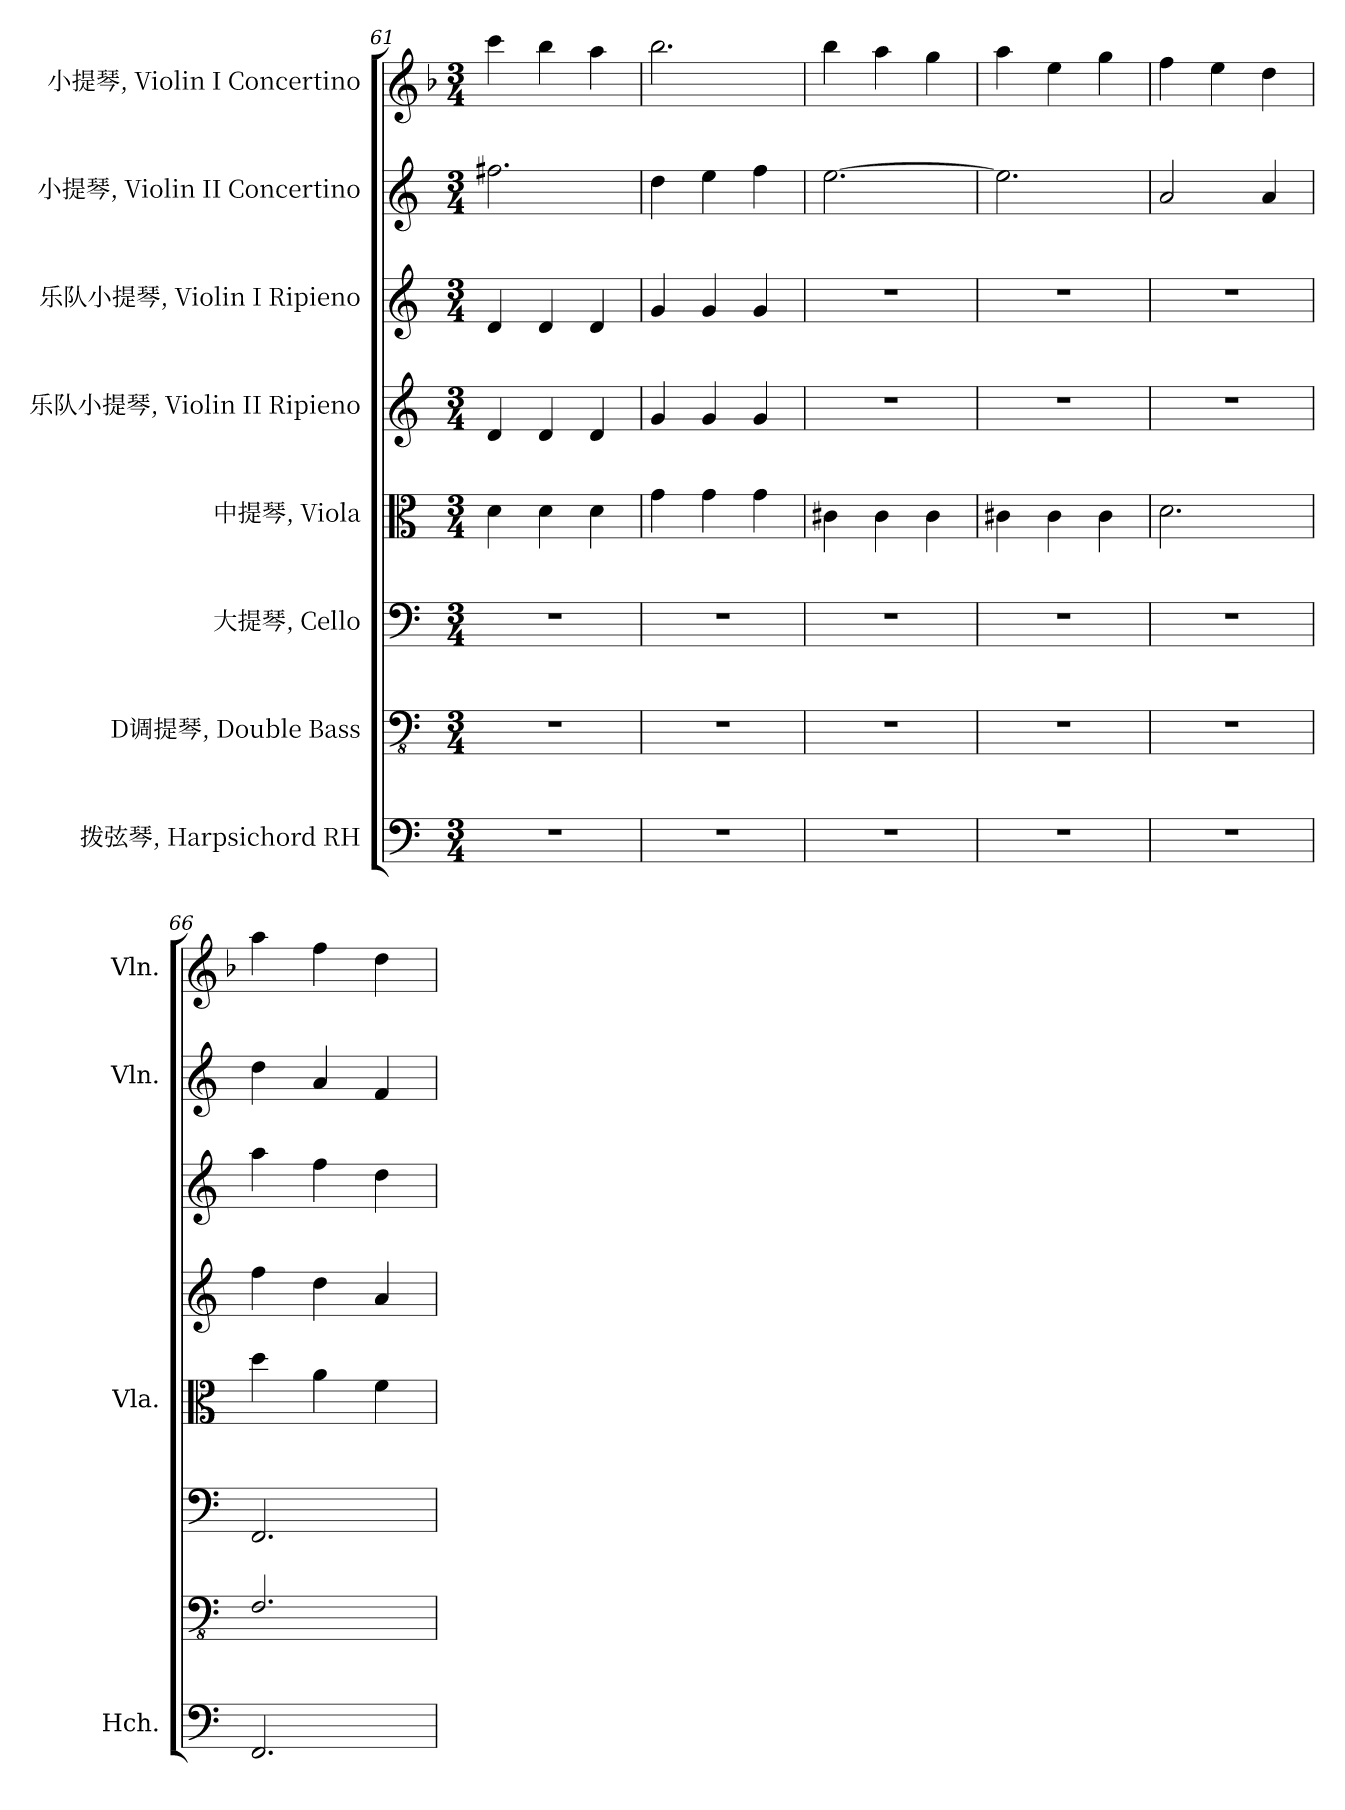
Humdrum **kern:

**kern	**kern	**kern	**kern	**kern	**kern	**kern	**kern
*part8	*part7	*part6	*part5	*part4	*part3	*part2	*part1
*staff8	*staff7	*staff6	*staff5	*staff4	*staff3	*staff2	*staff1
*I"拨弦琴, Harpsichord RH	*I"D调提琴, Double Bass	*I"大提琴, Cello	*I"中提琴, Viola	*I"乐队小提琴, Violin II Ripieno	*I"乐队小提琴, Violin I Ripieno	*I"小提琴, Violin II Concertino	*I"小提琴, Violin I Concertino
*I'Hch.	*	*	*I'Vla.	*	*	*I'Vln.	*I'Vln.
*clefF4	*clefFv4	*clefF4	*clefC3	*clefG2	*clefG2	*clefG2	*clefG2
*	*ITrd7c12	*	*	*	*	*	*
*k[]	*k[]	*k[]	*k[]	*k[]	*k[]	*k[]	*k[b-]
*M3/4	*M3/4	*M3/4	*M3/4	*M3/4	*M3/4	*M3/4	*M3/4
=61	=61	=61	=61	=61	=61	=61	=61
2.r	2.r	2.r	4d\	4d/	4d/	2.ff#X\	4ccc\
.	.	.	4d\	4d/	4d/	.	4bb-\
.	.	.	4d\	4d/	4d/	.	4aa\
=62	=62	=62	=62	=62	=62	=62	=62
2.r	2.r	2.r	4g\	4g/	4g/	4dd\	2.bb-\
.	.	.	4g\	4g/	4g/	4ee\	.
.	.	.	4g\	4g/	4g/	4ff\	.
=63	=63	=63	=63	=63	=63	=63	=63
2.r	2.r	2.r	4c#X\	2.r	2.r	[2.ee\	4bb-\
.	.	.	4c#\	.	.	.	4aa\
.	.	.	4c#\	.	.	.	4gg\
=64	=64	=64	=64	=64	=64	=64	=64
2.r	2.r	2.r	4c#X\	2.r	2.r	2.ee\]	4aa\
.	.	.	4c#\	.	.	.	4ee\
.	.	.	4c#\	.	.	.	4gg\
=65	=65	=65	=65	=65	=65	=65	=65
2.r	2.r	2.r	2.d\	2.r	2.r	2a/	4ff\
.	.	.	.	.	.	.	4ee\
.	.	.	.	.	.	4a/	4dd\
=66	=66	=66	=66	=66	=66	=66	=66
2.FF/	2.FFF/	2.FF/	4dd\	4ff\	4aa\	4dd\	4aa\
.	.	.	4a\	4dd\	4ff\	4a/	4ff\
.	.	.	4f\	4a/	4dd\	4f/	4dd\
=	=	=	=	=	=	=	=
*-	*-	*-	*-	*-	*-	*-	*-
